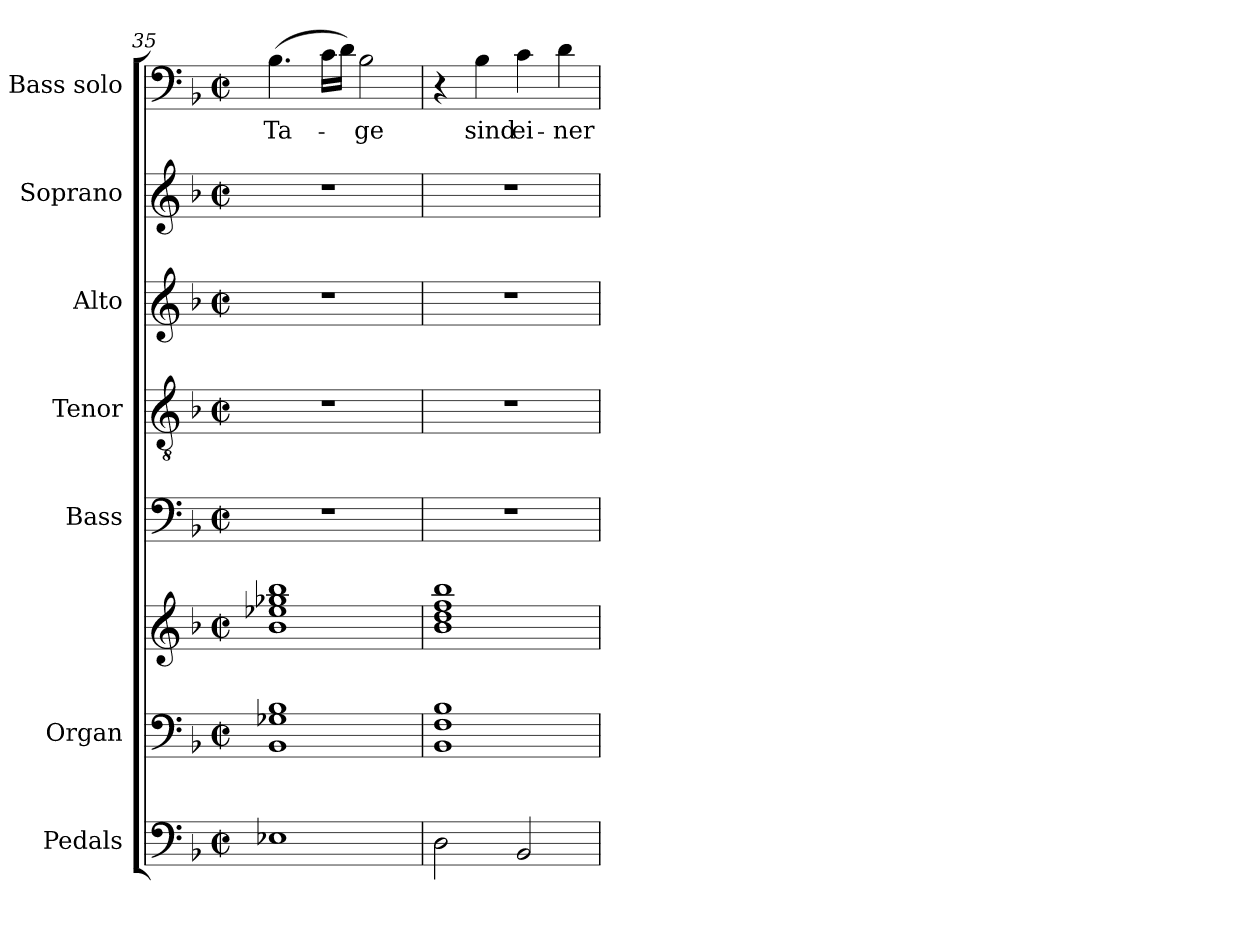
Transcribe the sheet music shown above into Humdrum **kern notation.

**kern	**kern	**kern	**kern	**kern	**kern	**kern	**kern	**text
*part7	*part6	*part6	*part5	*part4	*part3	*part2	*part1	*part1
*staff8	*staff7	*staff6	*staff5	*staff4	*staff3	*staff2	*staff1	*staff1
*I"Pedals	*I"Organ	*	*I"Bass	*I"Tenor	*I"Alto	*I"Soprano	*I"Bass solo	*
*I'Ped.	*I'Org.	*	*I'B.	*I'T.	*I'A.	*I'S.	*	*
*clefF4	*clefF4	*clefG2	*clefF4	*clefGv2	*clefG2	*clefG2	*clefF4	*
*	*	*	*	*ITrd7c12	*	*	*	*
*k[b-]	*k[b-]	*k[b-]	*k[b-]	*k[b-]	*k[b-]	*k[b-]	*k[b-]	*
*d:	*d:	*d:	*d:	*d:	*d:	*d:	*d:	*
*M2/2	*M2/2	*M2/2	*M2/2	*M2/2	*M2/2	*M2/2	*M2/2	*
*met(c|)	*met(c|)	*met(c|)	*met(c|)	*met(c|)	*met(c|)	*met(c|)	*met(c|)	*
=35	=35	=35	=35	=35	=35	=35	=35	=35
!	!	!	!	!	!	!	!	!LO:LY:b:color=#000000
1E-Xi	1BB-i 1G-Xi 1B-i	1b-i 1ee-Xi 1gg-Xi 1bb-i	1r	1r	1r	1r	(4.B-i\	Ta-
.	.	.	.	.	.	.	16ci\LL	.
.	.	.	.	.	.	.	16di\JJ)	.
!	!	!	!	!	!	!	!	!LO:LY:b:color=#000000
.	.	.	.	.	.	.	2B-i\	-ge
=36	=36	=36	=36	=36	=36	=36	=36	=36
2Di\	1BB-i 1Fi 1B-i	1b-i 1ddi 1ffi 1bb-i	1r	1r	1r	1r	4r	.
!	!	!	!	!	!	!	!	!LO:LY:b:color=#000000
.	.	.	.	.	.	.	4B-i\	sind
!	!	!	!	!	!	!	!	!LO:LY:b:color=#000000
2BB-i/	.	.	.	.	.	.	4ci\	ei-
!	!	!	!	!	!	!	!	!LO:LY:b:color=#000000
.	.	.	.	.	.	.	4di\	-ner
=	=	=	=	=	=	=	=	=
*-	*-	*-	*-	*-	*-	*-	*-	*-
